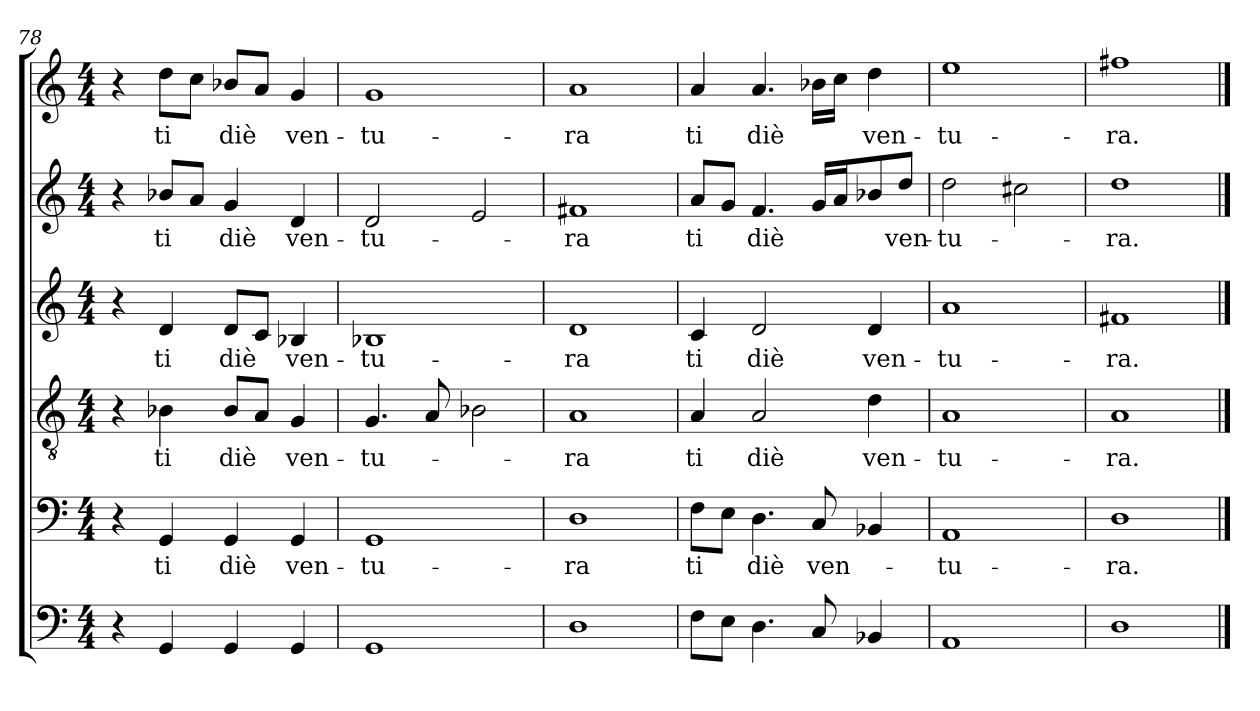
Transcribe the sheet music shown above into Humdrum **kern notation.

**kern	**kern	**text	**kern	**text	**kern	**text	**kern	**text	**kern	**text
*part6	*part5	*part5	*part4	*part4	*part3	*part3	*part2	*part2	*part1	*part1
*staff6	*staff5	*staff5	*staff4	*staff4	*staff3	*staff3	*staff2	*staff2	*staff1	*staff1
*clefF4	*clefF4	*	*clefGv2	*	*clefG2	*	*clefG2	*	*clefG2	*
*k[]	*k[]	*	*k[]	*	*k[]	*	*k[]	*	*k[]	*
*C:	*C:	*	*C:	*	*C:	*	*C:	*	*C:	*
*M4/4	*M4/4	*	*M4/4	*	*M4/4	*	*M4/4	*	*M4/4	*
=78	=78	=78	=78	=78	=78	=78	=78	=78	=78	=78
4r	4r	.	4r	.	4r	.	4r	.	4r	.
!	!	!LO:LY:b	!	!LO:LY:b	!	!LO:LY:b	!	!LO:LY:b	!	!LO:LY:b
4GG/	4GG/	ti	4B-X\	ti	4d/	ti	8b-X/L	ti	8dd\L	ti
.	.	.	.	.	.	.	8a/J	.	8cc\J	.
!	!	!LO:LY:b	!	!LO:LY:b	!	!LO:LY:b	!	!LO:LY:b	!	!LO:LY:b
4GG/	4GG/	diè	8B-/L	diè	8d/L	diè	4g/	diè	8b-X/L	diè
.	.	.	8A/J	.	8c/J	.	.	.	8a/J	.
!	!	!LO:LY:b	!	!LO:LY:b	!	!LO:LY:b	!	!LO:LY:b	!	!LO:LY:b
4GG/	4GG/	ven-	4G/	ven-	4B-X/	ven-	4d/	ven-	4g/	ven-
=79	=79	=79	=79	=79	=79	=79	=79	=79	=79	=79
!	!	!LO:LY:b	!	!LO:LY:b	!	!LO:LY:b	!	!LO:LY:b	!	!LO:LY:b
1GG	1GG	-tu-	4.G/	-tu-	1B-X	-tu-	2d/	-tu-	1g	-tu-
.	.	.	8A/	.	.	.	.	.	.	.
.	.	.	2B-X\	.	.	.	2e/	.	.	.
=80	=80	=80	=80	=80	=80	=80	=80	=80	=80	=80
!	!	!LO:LY:b	!	!LO:LY:b	!	!LO:LY:b	!	!LO:LY:b	!	!LO:LY:b
1D	1D	-ra	1A	-ra	1d	-ra	1f#X	-ra	1a	-ra
!!LO:LB:g=z
=81	=81	=81	=81	=81	=81	=81	=81	=81	=81	=81
!	!	!LO:LY:b	!	!LO:LY:b	!	!LO:LY:b	!	!LO:LY:b	!	!LO:LY:b
8F\L	8F\L	ti	4A/	ti	4c/	ti	8a/L	ti	4a/	ti
8E\J	8E\J	.	.	.	.	.	8g/J	.	.	.
!	!	!LO:LY:b	!	!LO:LY:b	!	!LO:LY:b	!	!LO:LY:b	!	!LO:LY:b
4.D\	4.D\	diè	2A/	diè	2d/	diè	4.f/	diè	4.a/	diè
!	!	!LO:LY:b	!	!	!	!	!	!	!	!
8C/	8C/	ven-	.	.	.	.	16g/LL	.	16b-X\LL	.
.	.	.	.	.	.	.	16a/J	.	16cc\JJ	.
!	!	!	!	!LO:LY:b	!	!LO:LY:b	!	!	!	!LO:LY:b
4BB-X/	4BB-X/	.	4d\	ven-	4d/	ven-	8b-X/	.	4dd\	ven-
!	!	!	!	!	!	!	!	!LO:LY:b	!	!
.	.	.	.	.	.	.	8dd/J	ven-	.	.
=82	=82	=82	=82	=82	=82	=82	=82	=82	=82	=82
!	!	!LO:LY:b	!	!LO:LY:b	!	!LO:LY:b	!	!LO:LY:b	!	!LO:LY:b
1AA	1AA	-tu-	1A	-tu-	1a	-tu-	2dd\	-tu-	1ee	-tu-
.	.	.	.	.	.	.	2cc#X\	.	.	.
=83	=83	=83	=83	=83	=83	=83	=83	=83	=83	=83
!	!	!LO:LY:b	!	!LO:LY:b	!	!LO:LY:b	!	!LO:LY:b	!	!LO:LY:b
1D	1D	-ra.	1A	-ra.	1f#X	-ra.	1dd	-ra.	1ff#X	-ra.
==	==	==	==	==	==	==	==	==	==	==
*-	*-	*-	*-	*-	*-	*-	*-	*-	*-	*-
